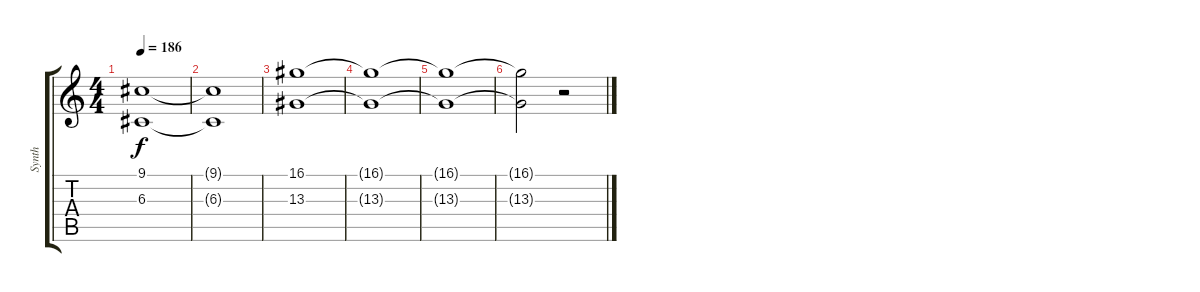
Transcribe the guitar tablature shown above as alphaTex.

\track ("Synth" "Synth") {instrument lead3calliope}
\staff {score tabs}
\tuning (E4 B3 G3 D3 A2 D2) {hide}
\ts (4 4)
\tempo 186
\clef g2
\ks c
(9.1 6.3).1{dy f} |
(9.1{t} 6.3{t}).1 |
(16.1 13.3).1 |
(16.1{t} 13.3{t}).1 |
(16.1{t} 13.3{t}).1 |
(16.1{t} 13.3{t}).2 r.2
